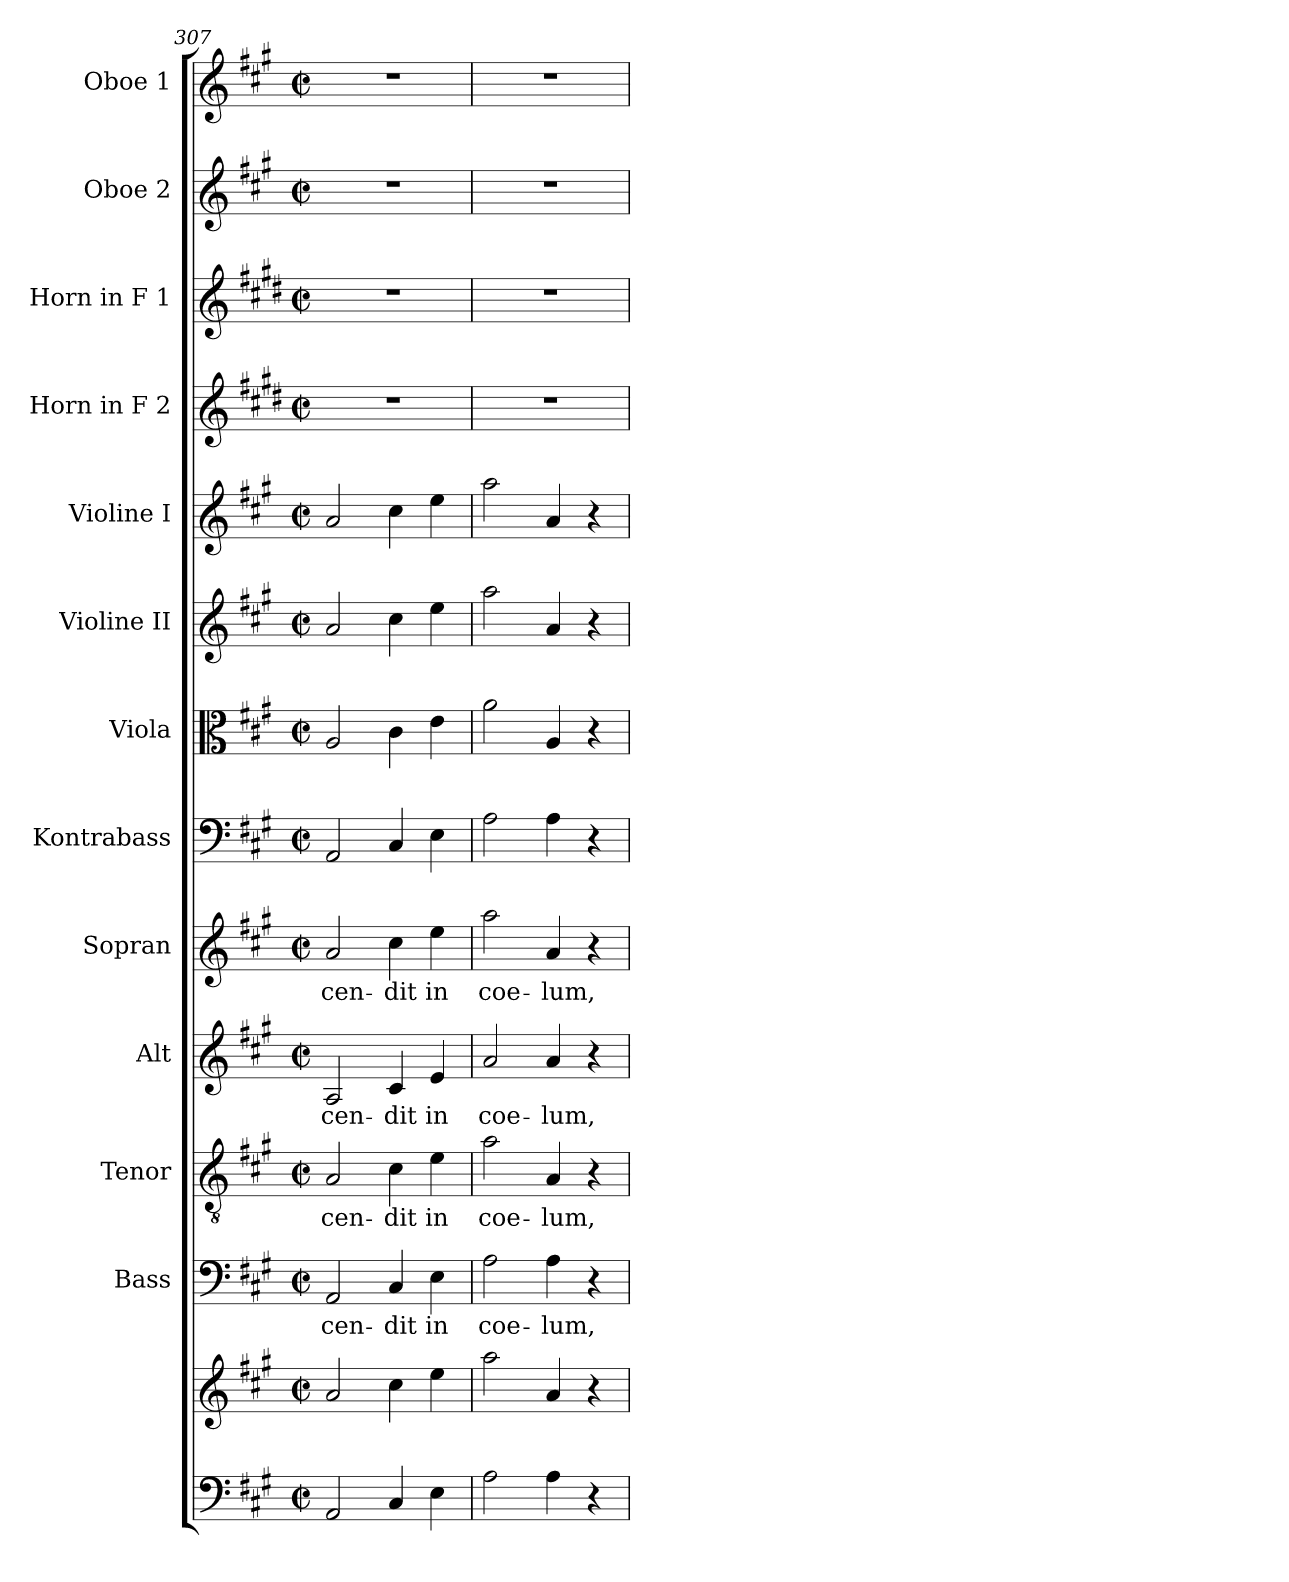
**kern	**kern	**kern	**text	**kern	**text	**kern	**text	**kern	**text	**kern	**kern	**kern	**kern	**kern	**kern	**kern	**kern
*part13	*part13	*part12	*part12	*part11	*part11	*part10	*part10	*part9	*part9	*part8	*part7	*part6	*part5	*part4	*part3	*part2	*part1
*staff14	*staff13	*staff12	*staff12	*staff11	*staff11	*staff10	*staff10	*staff9	*staff9	*staff8	*staff7	*staff6	*staff5	*staff4	*staff3	*staff2	*staff1
*	*	*I"Bass	*	*I"Tenor	*	*I"Alt	*	*I"Sopran	*	*I"Kontrabass	*I"Viola	*I"Violine II	*I"Violine I	*I"Horn in F 2	*I"Horn in F 1	*I"Oboe 2	*I"Oboe 1
*	*	*I'B.	*	*I'T.	*	*I'A.	*	*I'S.	*	*I'Kb.	*I'Vla.	*I'Vl. II	*I'Vl. I	*	*	*I'Ob.. 2	*I'Ob. 1
*clefF4	*clefG2	*clefF4	*	*clefGv2	*	*clefG2	*	*clefG2	*	*clefF4	*clefC3	*clefG2	*clefG2	*clefG2	*clefG2	*clefG2	*clefG2
*	*	*	*	*	*	*	*	*	*	*ITrd7c12	*	*	*	*ITrd4c7	*ITrd4c7	*	*
*k[f#c#g#]	*k[f#c#g#]	*k[f#c#g#]	*	*k[f#c#g#]	*	*k[f#c#g#]	*	*k[f#c#g#]	*	*k[f#c#g#]	*k[f#c#g#]	*k[f#c#g#]	*k[f#c#g#]	*k[f#c#g#]	*k[f#c#g#]	*k[f#c#g#]	*k[f#c#g#]
*A:	*A:	*A:	*	*A:	*	*A:	*	*A:	*	*A:	*A:	*A:	*A:	*A:	*A:	*A:	*A:
*M2/2	*M2/2	*M2/2	*	*M2/2	*	*M2/2	*	*M2/2	*	*M2/2	*M2/2	*M2/2	*M2/2	*M2/2	*M2/2	*M2/2	*M2/2
*met(c|)	*met(c|)	*met(c|)	*	*met(c|)	*	*met(c|)	*	*met(c|)	*	*met(c|)	*met(c|)	*met(c|)	*met(c|)	*met(c|)	*met(c|)	*met(c|)	*met(c|)
=307	=307	=307	=307	=307	=307	=307	=307	=307	=307	=307	=307	=307	=307	=307	=307	=307	=307
!	!	!	!LO:LY:b	!	!LO:LY:b	!	!LO:LY:b	!	!LO:LY:b	!	!	!	!	!	!	!	!
2AA/	2a/	2AA/	-cen-	2A/	-cen-	2A/	-cen-	2a/	-cen-	2AAA/	2A/	2a/	2a/	1r	1r	1r	1r
!	!	!	!LO:LY:b	!	!LO:LY:b	!	!LO:LY:b	!	!LO:LY:b	!	!	!	!	!	!	!	!
4C#/	4cc#\	4C#/	-dit	4c#\	-dit	4c#/	-dit	4cc#\	-dit	4CC#/	4c#\	4cc#\	4cc#\	.	.	.	.
!	!	!	!LO:LY:b	!	!LO:LY:b	!	!LO:LY:b	!	!LO:LY:b	!	!	!	!	!	!	!	!
4E\	4ee\	4E\	in	4e\	in	4e/	in	4ee\	in	4EE\	4e\	4ee\	4ee\	.	.	.	.
=308	=308	=308	=308	=308	=308	=308	=308	=308	=308	=308	=308	=308	=308	=308	=308	=308	=308
!	!	!	!LO:LY:b	!	!LO:LY:b	!	!LO:LY:b	!	!LO:LY:b	!	!	!	!	!	!	!	!
2A\	2aa\	2A\	coe-	2a\	coe-	2a/	coe-	2aa\	coe-	2AA\	2a\	2aa\	2aa\	1r	1r	1r	1r
!	!	!	!LO:LY:b	!	!LO:LY:b	!	!LO:LY:b	!	!LO:LY:b	!	!	!	!	!	!	!	!
4A\	4a/	4A\	-lum,	4A/	-lum,	4a/	-lum,	4a/	-lum,	4AA\	4A/	4a/	4a/	.	.	.	.
4r	4r	4r	.	4r	.	4r	.	4r	.	4r	4r	4r	4r	.	.	.	.
=	=	=	=	=	=	=	=	=	=	=	=	=	=	=	=	=	=
*-	*-	*-	*-	*-	*-	*-	*-	*-	*-	*-	*-	*-	*-	*-	*-	*-	*-
